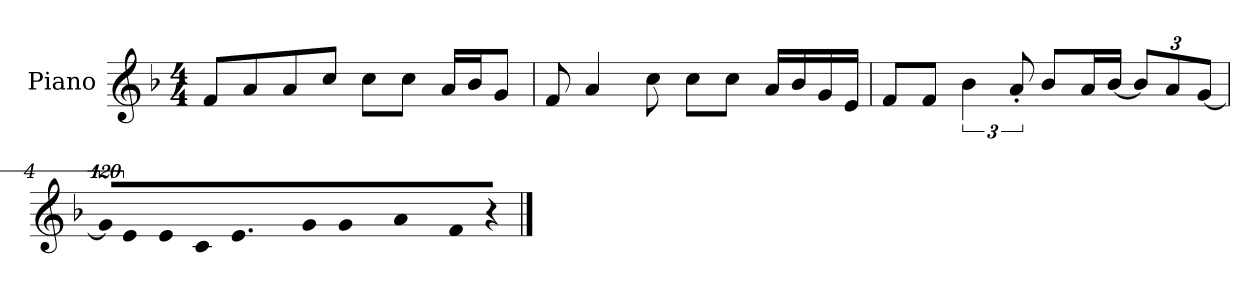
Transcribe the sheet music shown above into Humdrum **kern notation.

**kern
*part1
*staff1
*I"Piano
*I'P-no
*clefG2
*k[b-]
*M4/4
*MM90
=1
8f/L
8a/
8a/
8cc/J
8cc\L
8cc\J
16a/LL
16b-/J
8g/J
=2
8f/
4a/
8cc\
8cc\L
8cc\J
16a/LL
16b-/
16g/
16e/JJ
=3
8f/L
8f/J
6b-\
12a'/
8b-/L
16a/L
[16b-/JJ
*Xbrackettup
12b-/L]
12a/
[12g/J
=4
*brackettup
!LO:N:vis=16
1920%107g/KL]
!LO:N:vis=8
640%71e/
!LO:N:vis=8
640%71e/
!LO:N:vis=8
640%71c/
9.e/
!LO:N:vis=8
640%71g/
!LO:N:vis=16
1920%107g/L
!LO:N:vis=16
1920%107a/J
!LO:N:vis=8
640%71f/J
!LO:N:vis=8
640%71r
==
*-
